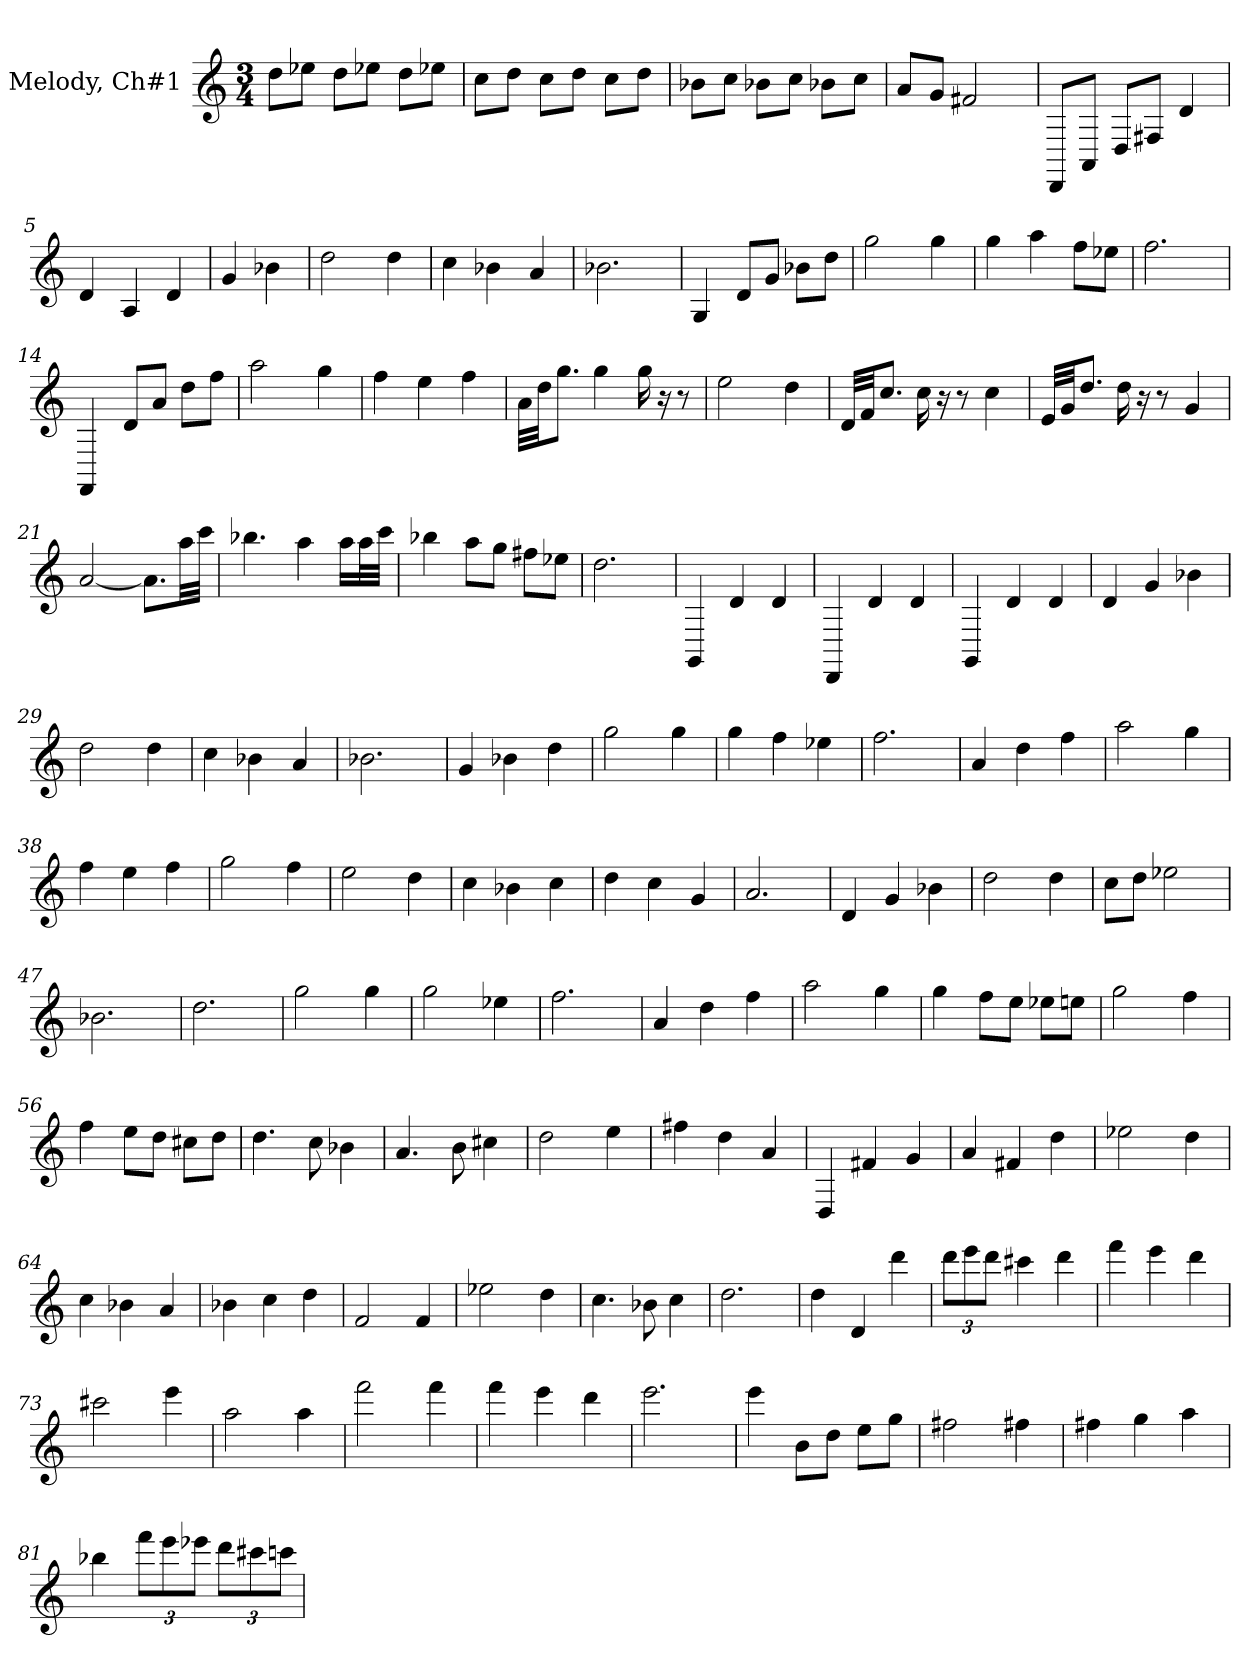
**kern
*part1
*staff1
*I"Melody, Ch#1
*M3/4
*MM162
=
8ddL
8ee-XJ
8ddL
8ee-XJ
8ddL
8ee-XJ
=1
8ccL
8ddJ
8ccL
8ddJ
8ccL
8ddJ
=2
8b-XL
8ccJ
8b-XL
8ccJ
8b-XL
8ccJ
=3
8aL
8gJ
2f#X
=4
8DDL
8AAJ
8DL
8F#XJ
4d
=5
4d
4A
4d
=6
4g
4b-X
=7
2dd
4dd
=8
4cc
4b-X
4a
=9
2.b-X
=10
4G
8dL
8gJ
8b-XL
8ddJ
=11
2gg
4gg
=12
4gg
4aa
8ffL
8ee-XJ
=13
2.ff
=14
4FF
8dL
8aJ
8ddL
8ffJ
=15
2aa
4gg
=16
4ff
4ee
4ff
=17
32aLLL
32ddJJ
8.ggJ
4gg
16gg
16r
8r
=18
2ee
4dd
=19
32dLLL
32fJJ
8.ccJ
16cc
16r
8r
4cc
=20
32eLLL
32gJJ
8.ddJ
16dd
16r
8r
4g
=21
[2a
8.aL]
32aaLL
32cccJJJ
=22
4.bb-X
4aa
16aaLL
32aaL
32cccJJJ
=23
4bb-X
8aaL
8ggJ
8ff#XL
8ee-XJ
=24
2.dd
=25
4GG
4d
4d
=26
4DD
4d
4d
=27
4GG
4d
4d
=28
4d
4g
4b-X
=29
2dd
4dd
=30
4cc
4b-X
4a
=31
2.b-X
=32
4g
4b-X
4dd
=33
2gg
4gg
=34
4gg
4ff
4ee-X
=35
2.ff
=36
4a
4dd
4ff
=37
2aa
4gg
=38
4ff
4ee
4ff
=39
2gg
4ff
=40
2ee
4dd
=41
4cc
4b-X
4cc
=42
4dd
4cc
4g
=43
2.a
=44
4d
4g
4b-X
=45
2dd
4dd
=46
8ccL
8ddJ
2ee-X
=47
2.b-X
=48
2.dd
=49
2gg
4gg
=50
2gg
4ee-X
=51
2.ff
=52
4a
4dd
4ff
=53
2aa
4gg
=54
4gg
8ffL
8eeJ
8ee-XL
8eeJ
=55
2gg
4ff
=56
4ff
8eeL
8ddJ
8cc#XL
8ddJ
=57
4.dd
8cc
4b-X
=58
4.a
8b
4cc#X
=59
2dd
4ee
=60
4ff#X
4dd
4a
=61
4D
4f#X
4g
=62
4a
4f#X
4dd
=63
2ee-X
4dd
=64
4cc
4b-X
4a
=65
4b-X
4cc
4dd
=66
2f
4f
=67
2ee-X
4dd
=68
4.cc
8b-X
4cc
=69
2.dd
=70
4dd
4d
4ddd
=71
12dddL
12eee
12dddJ
4ccc#X
4ddd
=72
4fff
4eee
4ddd
=73
2ccc#X
4eee
=74
2aa
4aa
=75
2fff
4fff
=76
4fff
4eee
4ddd
=77
2.eee
=78
4eee
8bL
8ddJ
8eeL
8ggJ
=79
2ff#X
4ff#X
=80
4ff#X
4gg
4aa
=81
4bb-X
12fffL
12eee
12eee-XJ
12dddL
12ccc#X
12cccJ
=
*-
